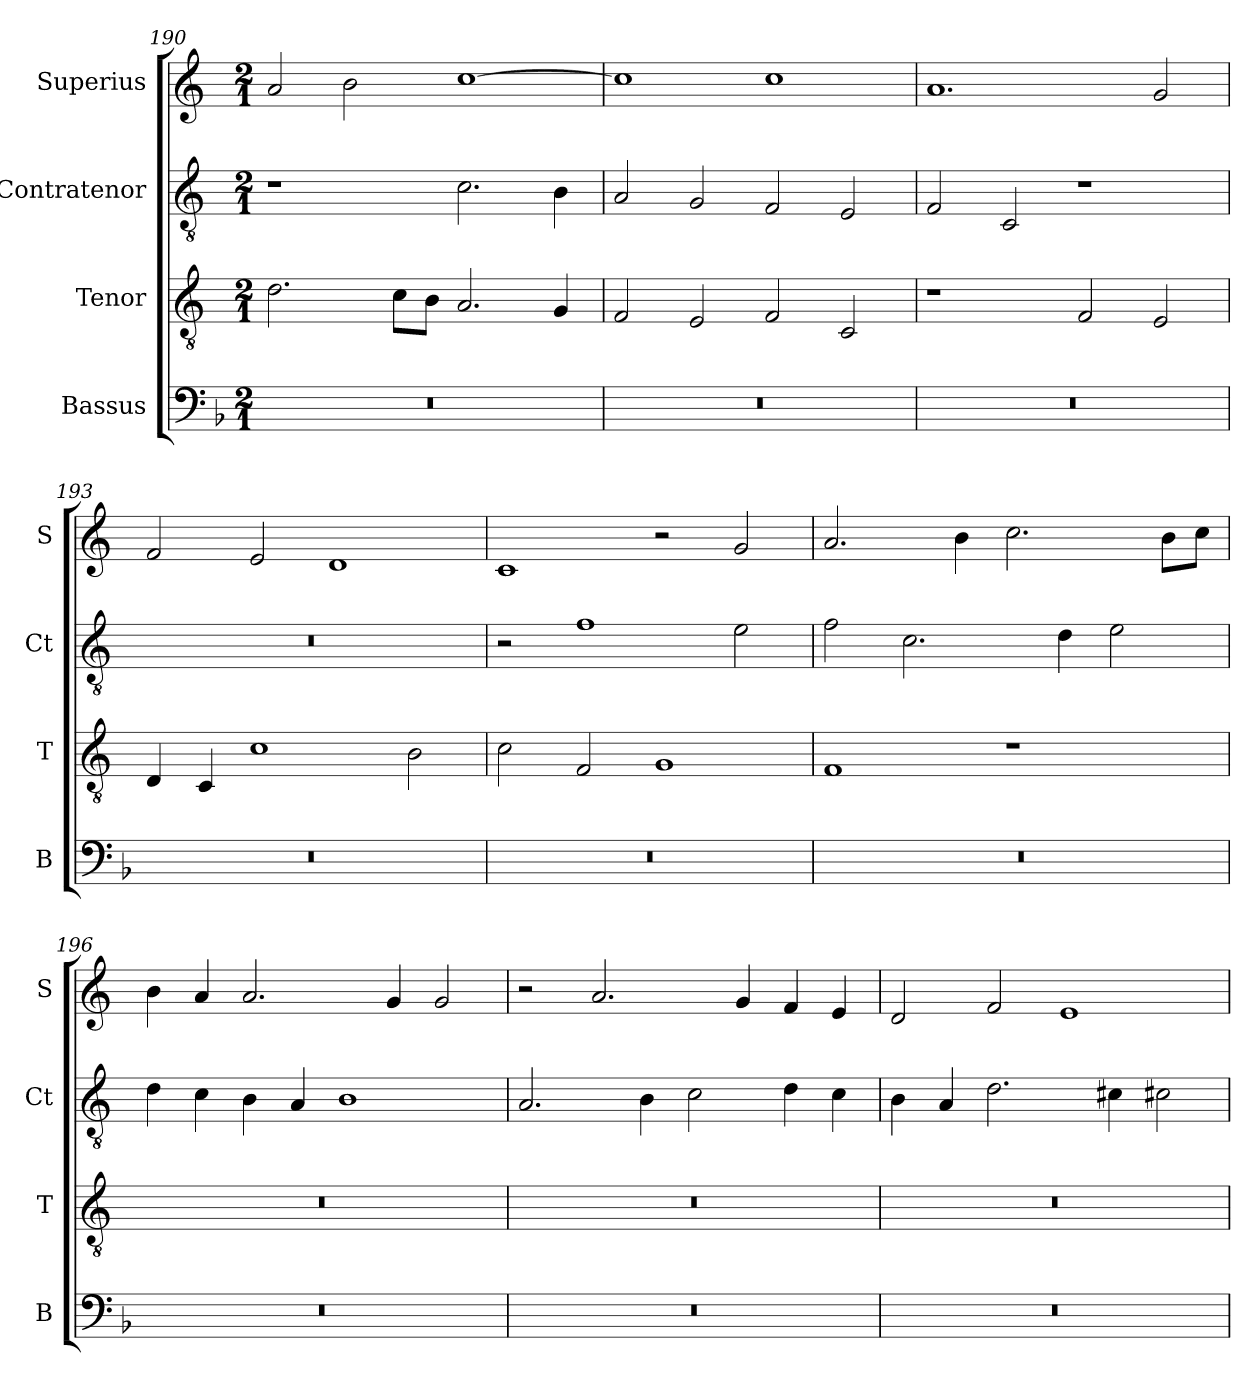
**kern	**kern	**kern	**kern
*part4	*part3	*part2	*part1
*staff4	*staff3	*staff2	*staff1
*I"Bassus	*I"Tenor	*I"Contratenor	*I"Superius
*I'B	*I'T	*I'Ct	*I'S
*clefF4	*clefGv2	*clefGv2	*clefG2
*k[b-]	*k[]	*k[]	*k[]
*M2/1	*M2/1	*M2/1	*M2/1
=190	=190	=190	=190
0r	2.d\	1r	2a/
.	.	.	2b\
.	8c\L	.	.
.	8B\J	.	.
.	2.A/	2.c\	[1cc
.	4G/	4B\	.
=191	=191	=191	=191
0r	2F/	2A/	1cc]
.	2E/	2G/	.
.	2F/	2F/	1cc
.	2C/	2E/	.
=192	=192	=192	=192
0r	1r	2F/	1.a
.	.	2C/	.
.	2F/	1r	.
.	2E/	.	2g/
=193	=193	=193	=193
0r	4D/	0r	2f/
.	4C/	.	.
.	1c	.	2e/
.	.	.	1d
.	2B\	.	.
=194	=194	=194	=194
0r	2c\	2r	1c
.	2F/	1f	.
.	1G	.	2r
.	.	2e\	2g/
=195	=195	=195	=195
0r	1F	2f\	2.a/
.	.	2.c\	.
.	.	.	4b\
.	1r	.	2.cc\
.	.	4d\	.
.	.	2e\	.
.	.	.	8b\L
.	.	.	8cc\J
=196	=196	=196	=196
0r	0r	4d\	4b\
.	.	4c\	4a/
.	.	4B\	2.a/
.	.	4A/	.
.	.	1B	.
.	.	.	4g/
.	.	.	2g/
=197	=197	=197	=197
0r	0r	2.A/	2r
.	.	.	2.a/
.	.	4B\	.
.	.	2c\	.
.	.	.	4g/
.	.	4d\	4f/
.	.	4c\	4e/
=198	=198	=198	=198
0r	0r	4B\	2d/
.	.	4A/	.
.	.	2.d\	2f/
.	.	.	1e
.	.	4c#X\	.
.	.	2c#X\	.
=	=	=	=
*-	*-	*-	*-
